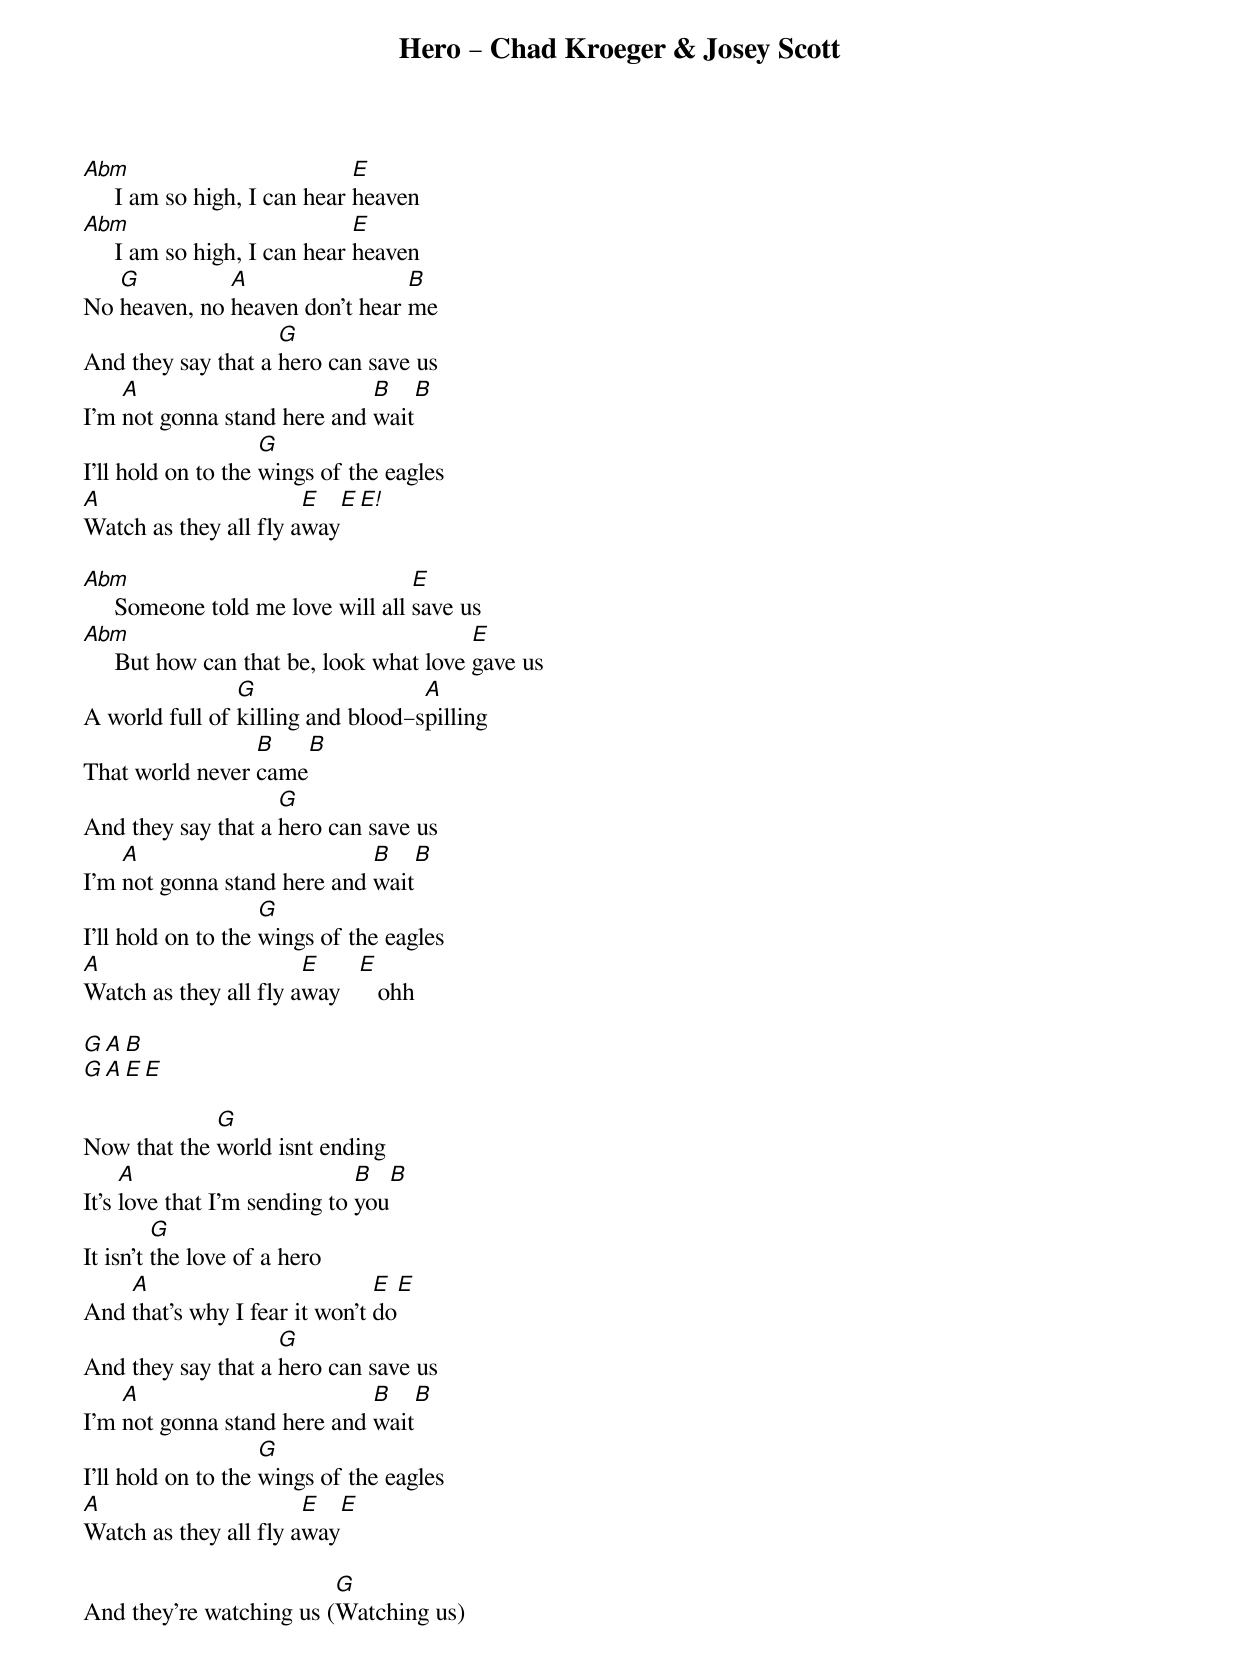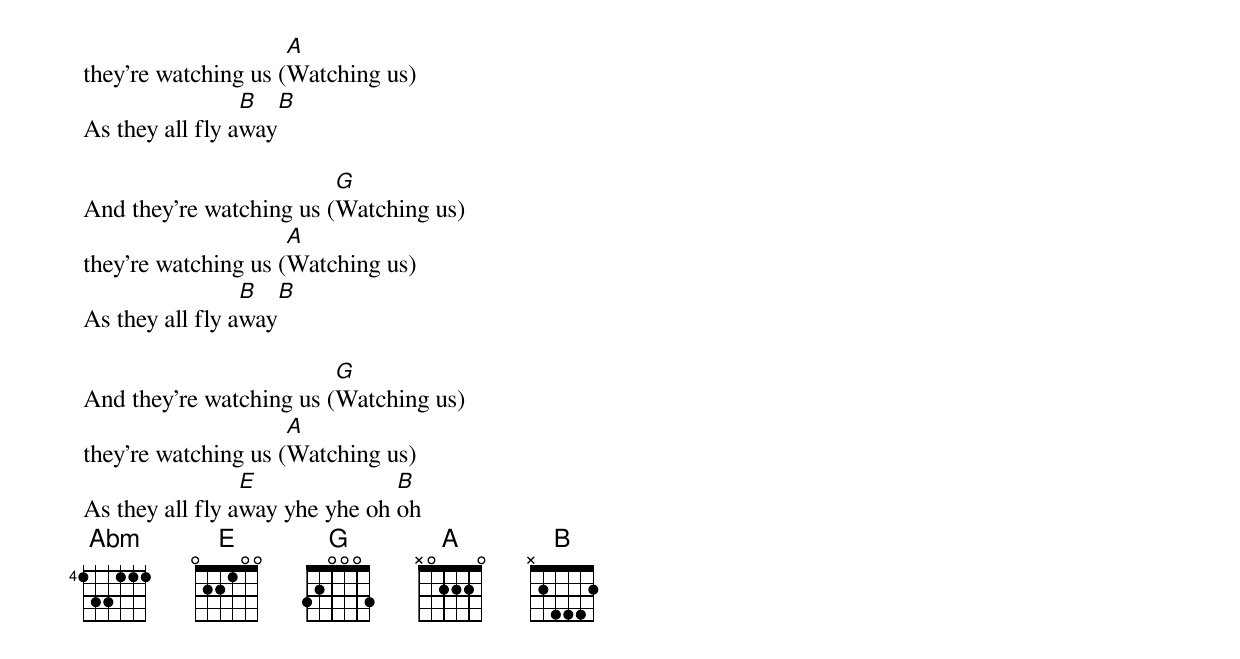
Hero – Chad Kroeger & Josey Scott

Abm                           E
     I am so high, I can hear heaven
Abm                           E
     I am so high, I can hear heaven
   G          A                 B
No heaven, no heaven don't hear me
                    G
And they say that a hero can save us
    A                        B      B
I'm not gonna stand here and wait
                    G
I'll hold on to the wings of the eagles
A                      E      E     E!
Watch as they all fly away

Abm                                E
     Someone told me love will all save us
Abm                                      E
     But how can that be, look what love gave us
                G                  A
A world full of killing and blood–spilling
                 B      B
That world never came
                    G
And they say that a hero can save us
    A                        B       B
I'm not gonna stand here and wait
                    G
I'll hold on to the wings of the eagles
A                      E     E
Watch as they all fly away      ohh

G     A     B
G     A     E     E

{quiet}
             G
Now that the world isnt ending
     A                        B    B
It's love that I'm sending to you
         G
It isn't the love of a hero
    A                          E   E
And that's why I fear it won't do
{loud again}
                    G
And they say that a hero can save us
    A                        B      B
I'm not gonna stand here and wait
                    G
I'll hold on to the wings of the eagles
A                      E     E
Watch as they all fly away

                         G
And they're watching us (Watching us)
                     A
they're watching us (Watching us)
                 B            B
As they all fly away

                         G
And they're watching us (Watching us)
                     A
they're watching us (Watching us)
                 B            B
As they all fly away

                         G
And they're watching us (Watching us)
                     A
they're watching us (Watching us)
                 E              B
As they all fly away yhe yhe oh oh
